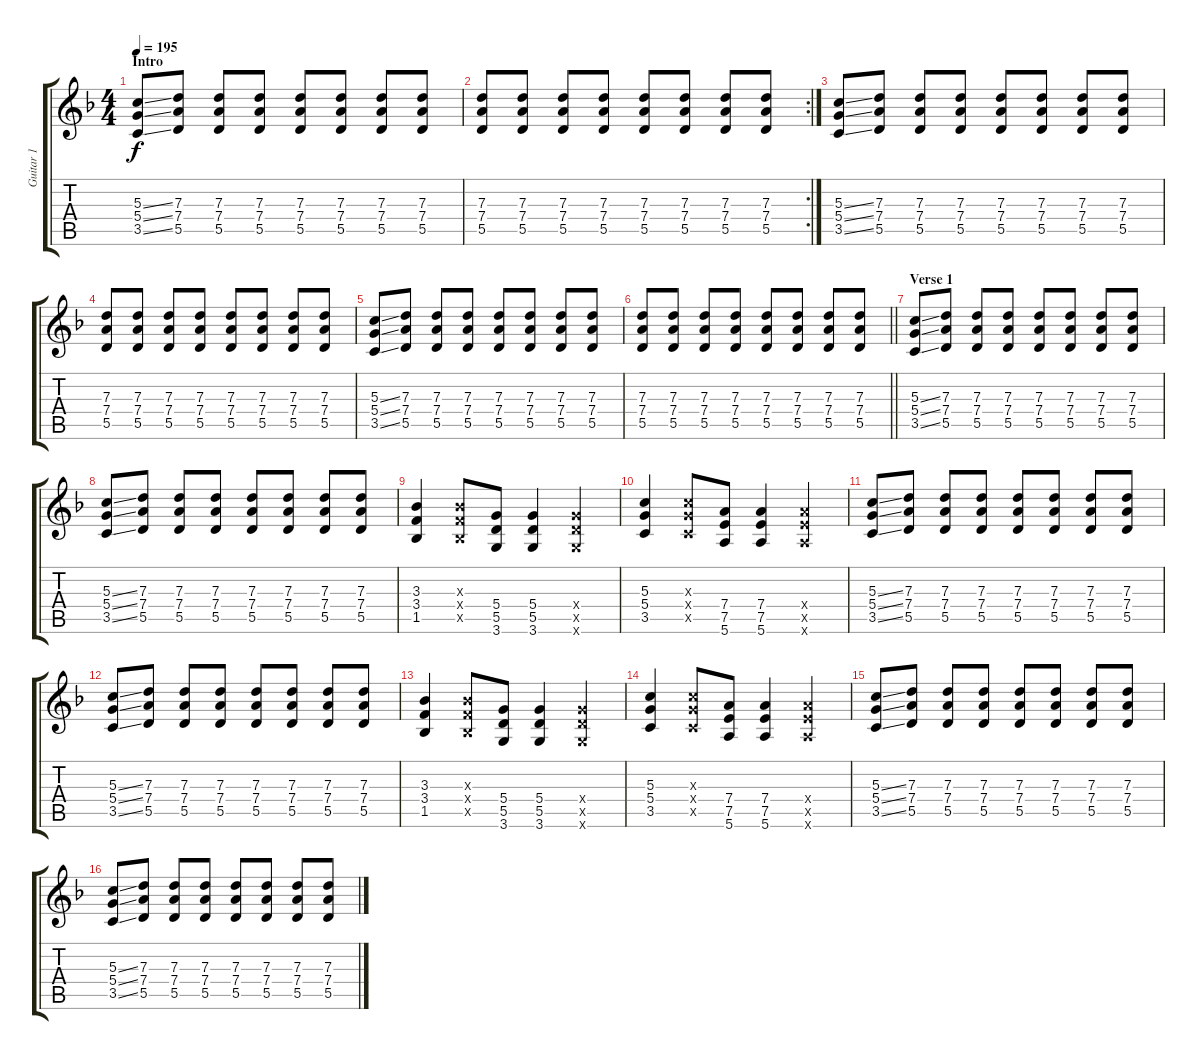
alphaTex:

\track ("Guitar 1" "Guitar 1") {instrument distortionguitar}
\staff {score tabs}
\tuning (E4 B3 G3 D3 A2 E2) {hide}
\ts (4 4)
\section ("" "Intro")
\tempo 195
\clef g2
\ks f
(5.3{ss} 5.4{ss} 3.5{ss}).8{dy f instrument distortionguitar} (7.3 7.4 5.5).8 (7.3 7.4 5.5).8 (7.3 7.4 5.5).8 (7.3 7.4 5.5).8 (7.3 7.4 5.5).8 (7.3 7.4 5.5).8 (7.3 7.4 5.5).8 |
\rc 2
(7.3 7.4 5.5).8 (7.3 7.4 5.5).8 (7.3 7.4 5.5).8 (7.3 7.4 5.5).8 (7.3 7.4 5.5).8 (7.3 7.4 5.5).8 (7.3 7.4 5.5).8 (7.3 7.4 5.5).8 |
(5.3{ss} 5.4{ss} 3.5{ss}).8 (7.3 7.4 5.5).8 (7.3 7.4 5.5).8 (7.3 7.4 5.5).8 (7.3 7.4 5.5).8 (7.3 7.4 5.5).8 (7.3 7.4 5.5).8 (7.3 7.4 5.5).8 |
(7.3 7.4 5.5).8 (7.3 7.4 5.5).8 (7.3 7.4 5.5).8 (7.3 7.4 5.5).8 (7.3 7.4 5.5).8 (7.3 7.4 5.5).8 (7.3 7.4 5.5).8 (7.3 7.4 5.5).8 |
(5.3{ss} 5.4{ss} 3.5{ss}).8 (7.3 7.4 5.5).8 (7.3 7.4 5.5).8 (7.3 7.4 5.5).8 (7.3 7.4 5.5).8 (7.3 7.4 5.5).8 (7.3 7.4 5.5).8 (7.3 7.4 5.5).8 |
\barLineRight lightlight
(7.3 7.4 5.5).8 (7.3 7.4 5.5).8 (7.3 7.4 5.5).8 (7.3 7.4 5.5).8 (7.3 7.4 5.5).8 (7.3 7.4 5.5).8 (7.3 7.4 5.5).8 (7.3 7.4 5.5).8 |
\section ("" "Verse 1")
(5.3{ss} 5.4{ss} 3.5{ss}).8 (7.3 7.4 5.5).8 (7.3 7.4 5.5).8 (7.3 7.4 5.5).8 (7.3 7.4 5.5).8 (7.3 7.4 5.5).8 (7.3 7.4 5.5).8 (7.3 7.4 5.5).8 |
(5.3{ss} 5.4{ss} 3.5{ss}).8 (7.3 7.4 5.5).8 (7.3 7.4 5.5).8 (7.3 7.4 5.5).8 (7.3 7.4 5.5).8 (7.3 7.4 5.5).8 (7.3 7.4 5.5).8 (7.3 7.4 5.5).8 |
(3.3 3.4 1.5).4 (3.3{x} 3.4{x} 1.5{x}).8 (5.4 5.5 3.6).8 (5.4 5.5 3.6).4 (5.4{x} 5.5{x} 3.6{x}).4 |
(5.3 5.4 3.5).4 (5.3{x} 5.4{x} 3.5{x}).8 (7.4 7.5 5.6).8 (7.4 7.5 5.6).4 (7.4{x} 7.5{x} 5.6{x}).4 |
(5.3{ss} 5.4{ss} 3.5{ss}).8 (7.3 7.4 5.5).8 (7.3 7.4 5.5).8 (7.3 7.4 5.5).8 (7.3 7.4 5.5).8 (7.3 7.4 5.5).8 (7.3 7.4 5.5).8 (7.3 7.4 5.5).8 |
(5.3{ss} 5.4{ss} 3.5{ss}).8 (7.3 7.4 5.5).8 (7.3 7.4 5.5).8 (7.3 7.4 5.5).8 (7.3 7.4 5.5).8 (7.3 7.4 5.5).8 (7.3 7.4 5.5).8 (7.3 7.4 5.5).8 |
(3.3 3.4 1.5).4 (3.3{x} 3.4{x} 1.5{x}).8 (5.4 5.5 3.6).8 (5.4 5.5 3.6).4 (5.4{x} 5.5{x} 3.6{x}).4 |
(5.3 5.4 3.5).4 (5.3{x} 5.4{x} 3.5{x}).8 (7.4 7.5 5.6).8 (7.4 7.5 5.6).4 (7.4{x} 7.5{x} 5.6{x}).4 |
(5.3{ss} 5.4{ss} 3.5{ss}).8 (7.3 7.4 5.5).8 (7.3 7.4 5.5).8 (7.3 7.4 5.5).8 (7.3 7.4 5.5).8 (7.3 7.4 5.5).8 (7.3 7.4 5.5).8 (7.3 7.4 5.5).8 |
(5.3{ss} 5.4{ss} 3.5{ss}).8 (7.3 7.4 5.5).8 (7.3 7.4 5.5).8 (7.3 7.4 5.5).8 (7.3 7.4 5.5).8 (7.3 7.4 5.5).8 (7.3 7.4 5.5).8 (7.3 7.4 5.5).8
